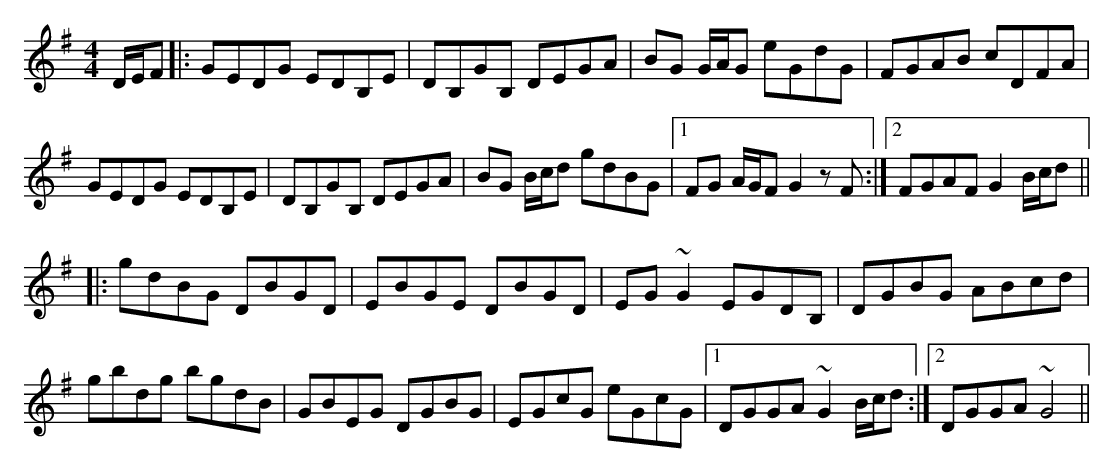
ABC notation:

X:1
M:4/4
K:G
D/E/F|:GEDG EDB,E|DB,GB, DEGA|BG G/A/G eGdG|FGAB cDFA|
GEDG EDB,E|DB,GB, DEGA|BG B/c/d gdBG|1 FG A/G/F G2 z F:|2 FGAF G2 B/c/d||
|:gdBG DBGD|EBGE DBGD|EG~G2 EGDB,|DGBG ABcd|
gbdg bgdB|GBEG DGBG|EGcG eGcG|1 DGGA ~G2 B/c/d:|2 DGGA ~G4||
